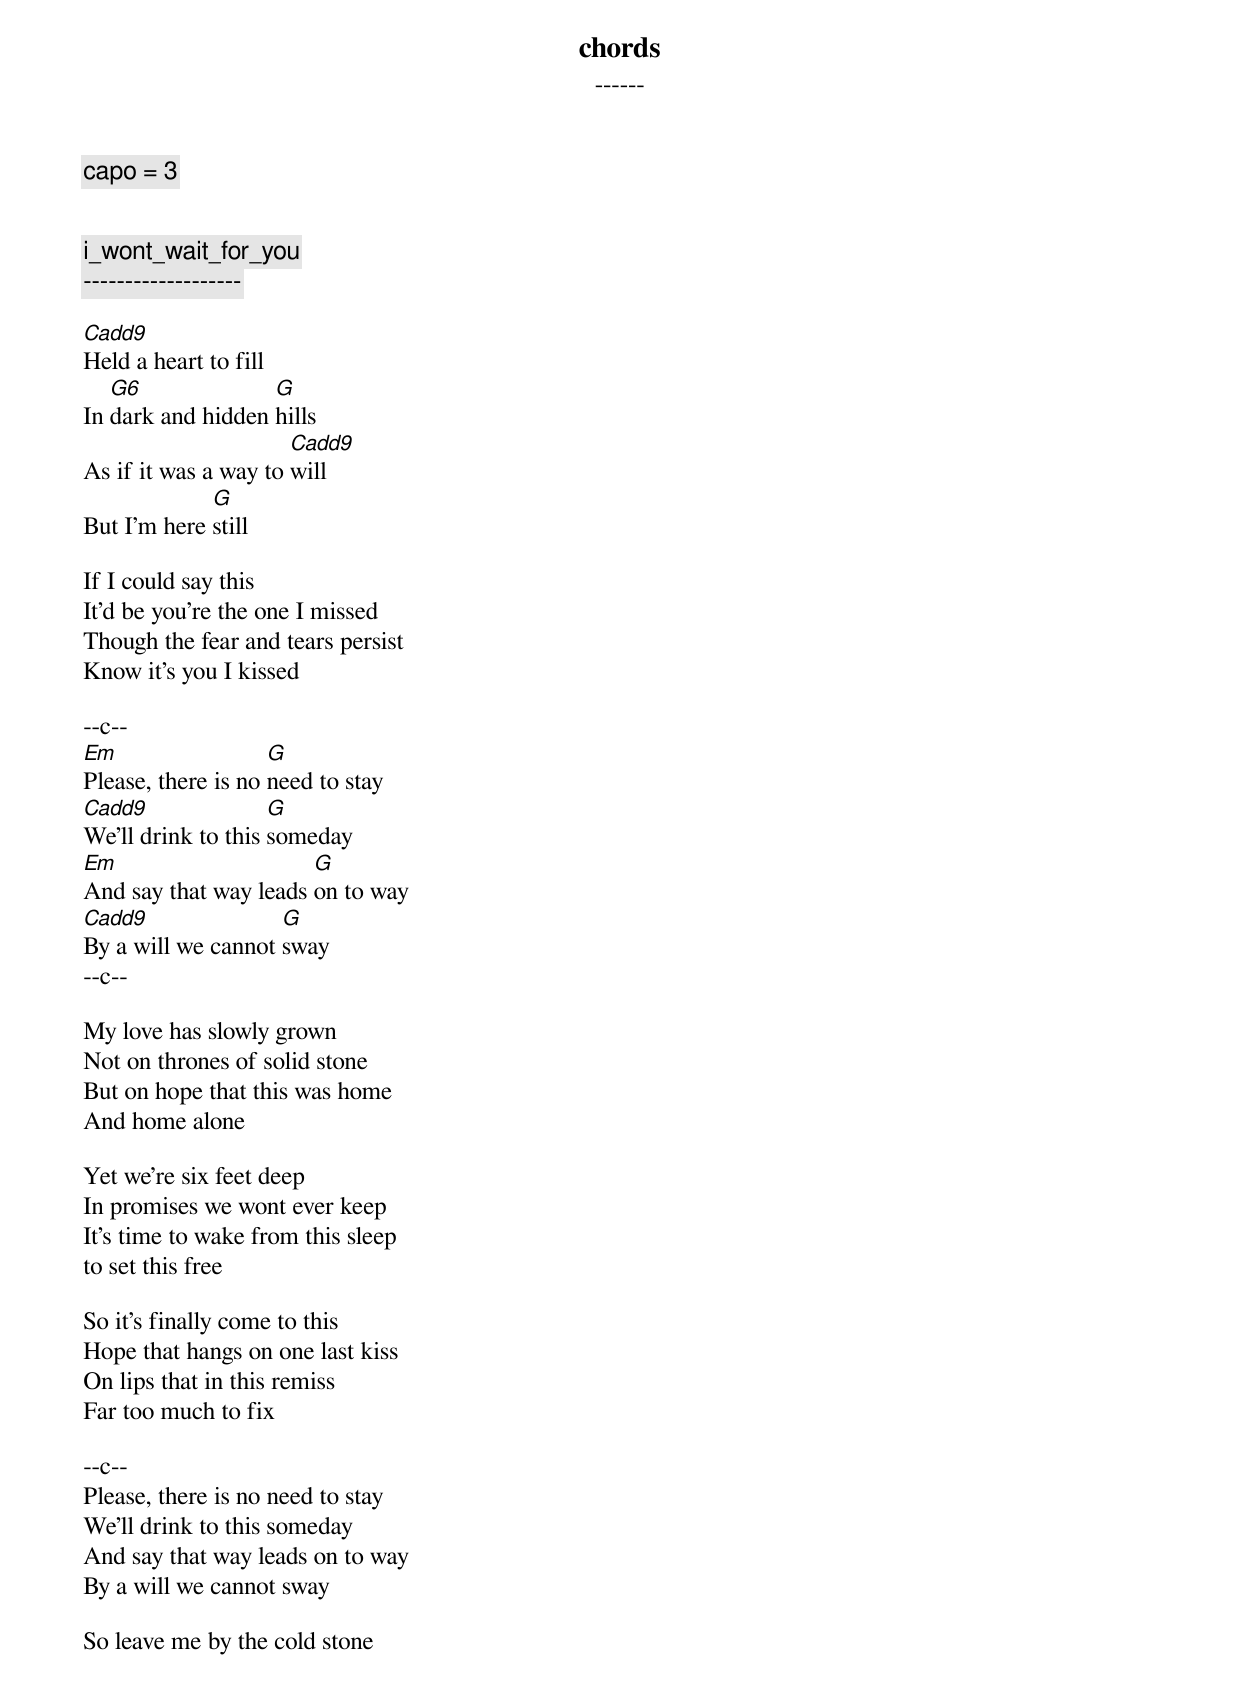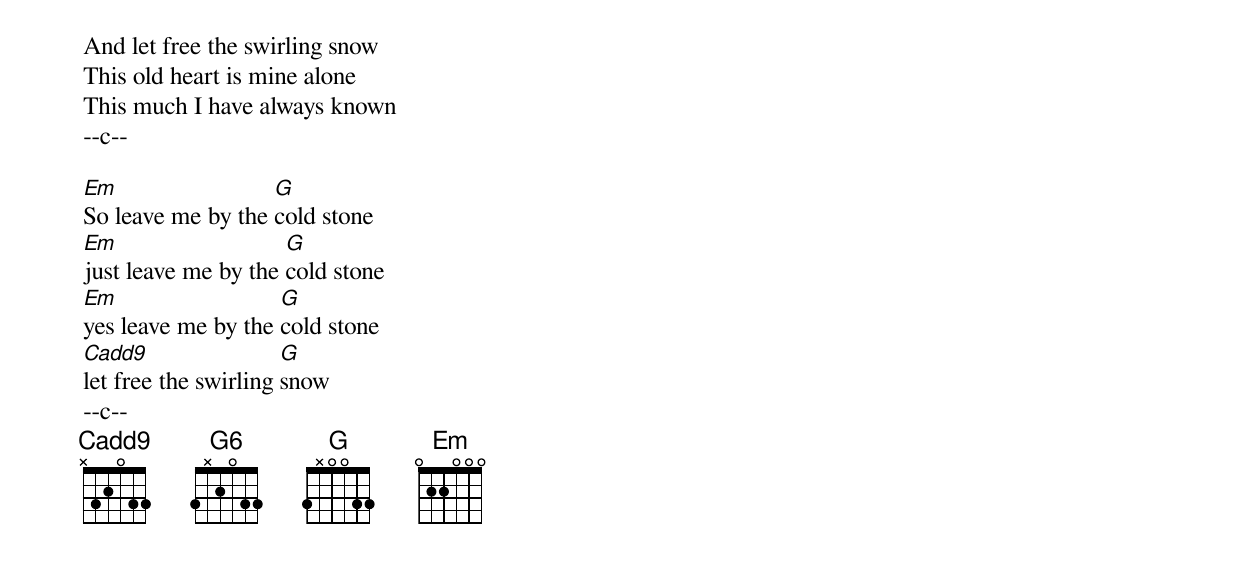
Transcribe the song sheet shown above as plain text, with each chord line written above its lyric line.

chords
------
Cadd9 = X32033
G6 = 3X2033
G = 3X0033
Em = 022000
capo = 3


i_wont_wait_for_you
-------------------

Cadd9
Held a heart to fill
   G6              G
In dark and hidden hills
                      Cadd9
As if it was a way to will
             G
But I’m here still

If I could say this
It’d be you're the one I missed
Though the fear and tears persist
Know it’s you I kissed

--c--
Em                  G
Please, there is no need to stay
Cadd9               G
We’ll drink to this someday
Em                     G
And say that way leads on to way
Cadd9               G
By a will we cannot sway
--c--

My love has slowly grown
Not on thrones of solid stone
But on hope that this was home
And home alone

Yet we’re six feet deep
In promises we wont ever keep
It’s time to wake from this sleep
to set this free

So it's finally come to this
Hope that hangs on one last kiss
On lips that in this remiss
Far too much to fix

--c--
Please, there is no need to stay
We’ll drink to this someday
And say that way leads on to way
By a will we cannot sway

So leave me by the cold stone
And let free the swirling snow
This old heart is mine alone
This much I have always known
--c--

Em                 G
So leave me by the cold stone
Em                   G
just leave me by the cold stone
Em                  G
yes leave me by the cold stone
Cadd9                 G
let free the swirling snow
--c--
